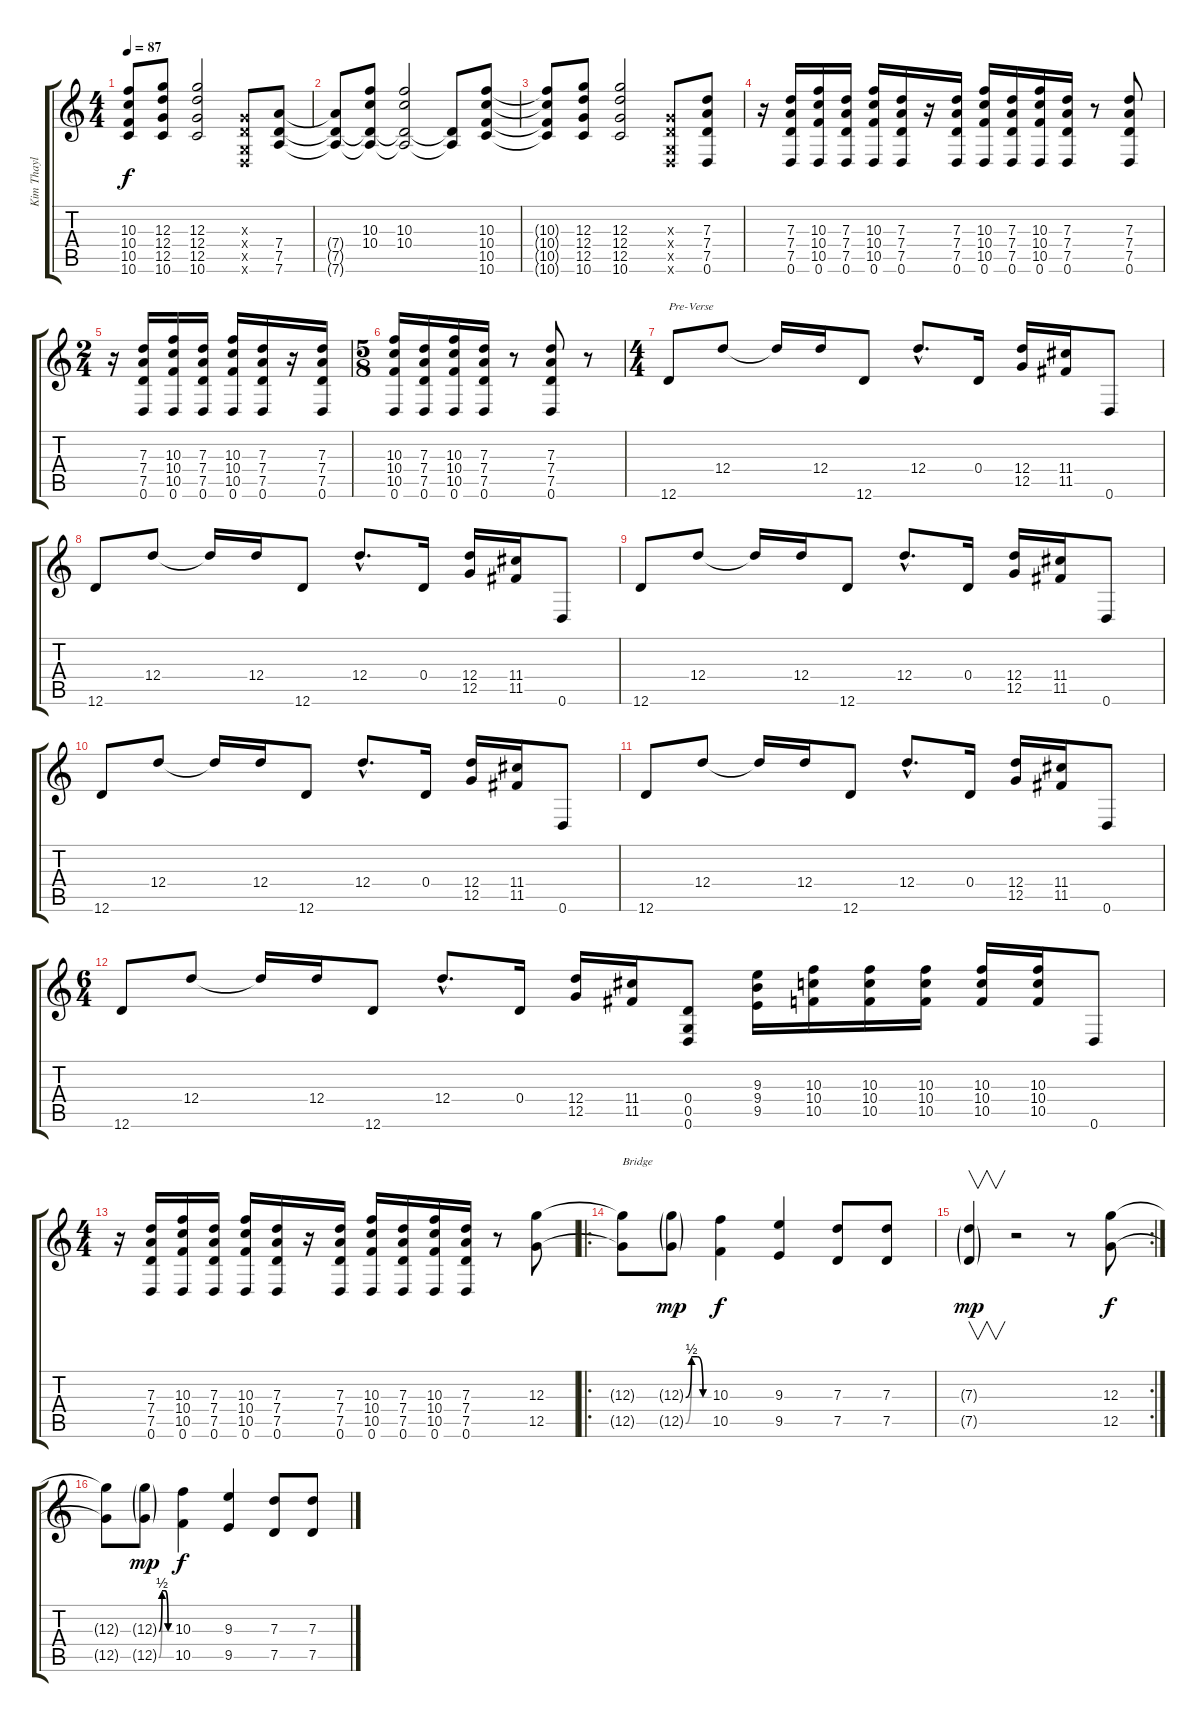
\track ("Kim Thayl" "Kim Thayl") {instrument overdrivenguitar}
\staff {score tabs}
\tuning (E4 B3 G3 D3 G2 D2) {hide}
\ts (4 4)
\tempo 87
\clef g2
\ks c
(10.3{t} 10.4{t} 10.5{t} 10.6{t}).8{dy f} (12.3 12.4 12.5 10.6).8 (12.3 12.4 12.5 10.6).2 (0.3{x} 0.4{x} 0.5{x} 0.6{x}).8 (7.4 7.5 7.6).8 |
(7.4{t} 7.5{t} 7.6{t}).8 (10.3 10.4 7.5{t} 7.6{t}).8 (10.3 10.4 7.5{t} 7.6{t}).2 (7.5{t} 7.6{t}).8 (10.3 10.4 10.5 10.6).8 |
(10.3{t} 10.4{t} 10.5{t} 10.6{t}).8 (12.3 12.4 12.5 10.6).8 (12.3 12.4 12.5 10.6).2 (0.3{x} 0.4{x} 0.5{x} 0.6{x}).8 (7.3 7.4 7.5 0.6).8 |
r.16 (7.3 7.4 7.5 0.6).16 (10.3 10.4 10.5 0.6).16 (7.3 7.4 7.5 0.6).16 (10.3 10.4 10.5 0.6).16 (7.3 7.4 7.5 0.6).16 r.16 (7.3 7.4 7.5 0.6).16 (10.3 10.4 10.5 0.6).16 (7.3 7.4 7.5 0.6).16 (10.3 10.4 10.5 0.6).16 (7.3 7.4 7.5 0.6).16 r.8 (7.3 7.4 7.5 0.6).8 |
\ts (2 4)
r.16 (7.3 7.4 7.5 0.6).16 (10.3 10.4 10.5 0.6).16 (7.3 7.4 7.5 0.6).16 (10.3 10.4 10.5 0.6).16 (7.3 7.4 7.5 0.6).16 r.16 (7.3 7.4 7.5 0.6).16 |
\ts (5 8)
(10.3 10.4 10.5 0.6).16 (7.3 7.4 7.5 0.6).16 (10.3 10.4 10.5 0.6).16 (7.3 7.4 7.5 0.6).16 r.8 (7.3 7.4 7.5 0.6).8 r.8 |
\ts (4 4)
12.6.8{txt "Pre-Verse"} 12.4.8 12.4{t}.16 12.4.16 12.6.8 12.4{hac}.8{d} 0.4.16 (12.4 12.5).16 (11.4 11.5).16 0.6.8 |
12.6.8 12.4.8 12.4{t}.16 12.4.16 12.6.8 12.4{hac}.8{d} 0.4.16 (12.4 12.5).16 (11.4 11.5).16 0.6.8 |
12.6.8 12.4.8 12.4{t}.16 12.4.16 12.6.8 12.4{hac}.8{d} 0.4.16 (12.4 12.5).16 (11.4 11.5).16 0.6.8 |
12.6.8 12.4.8 12.4{t}.16 12.4.16 12.6.8 12.4{hac}.8{d} 0.4.16 (12.4 12.5).16 (11.4 11.5).16 0.6.8 |
12.6.8 12.4.8 12.4{t}.16 12.4.16 12.6.8 12.4{hac}.8{d} 0.4.16 (12.4 12.5).16 (11.4 11.5).16 0.6.8 |
\ts (6 4)
12.6.8 12.4.8 12.4{t}.16 12.4.16 12.6.8 12.4{hac}.8{d} 0.4.16 (12.4 12.5).16 (11.4 11.5).16 (0.4 0.5 0.6).8 (9.3 9.4 9.5).16 (10.3 10.4 10.5).16 (10.3 10.4 10.5).16 (10.3 10.4 10.5).16 (10.3 10.4 10.5).16 (10.3 10.4 10.5).16 0.6.8 |
\ts (4 4)
r.16 (7.3 7.4 7.5 0.6).16 (10.3 10.4 10.5 0.6).16 (7.3 7.4 7.5 0.6).16 (10.3 10.4 10.5 0.6).16 (7.3 7.4 7.5 0.6).16 r.16 (7.3 7.4 7.5 0.6).16 (10.3 10.4 10.5 0.6).16 (7.3 7.4 7.5 0.6).16 (10.3 10.4 10.5 0.6).16 (7.3 7.4 7.5 0.6).16 r.8 (12.3 12.5).8 |
\ro
(12.3{t} 12.5{t}).8{txt "Bridge"} (12.3{be (custom 0 0 15 2 30 2 45 0 60 0) g} 12.5{be (custom 0 0 15 2 30 2 45 0 60 0) g}).8{dy mp} (10.3 10.5).4{dy f} (9.3 9.5).4 (7.3 7.5).8 (7.3 7.5).8 |
\rc 2
(7.3{g} 7.5{g}).4{v dy mp} r.2 r.8 (12.3 12.5).8{dy f} |
(12.3{t} 12.5{t}).8 (12.3{be (custom 0 0 15 2 30 2 45 0 60 0) g} 12.5{be (custom 0 0 15 2 30 2 45 0 60 0) g}).8{dy mp} (10.3 10.5).4{dy f} (9.3 9.5).4 (7.3 7.5).8 (7.3 7.5).8
